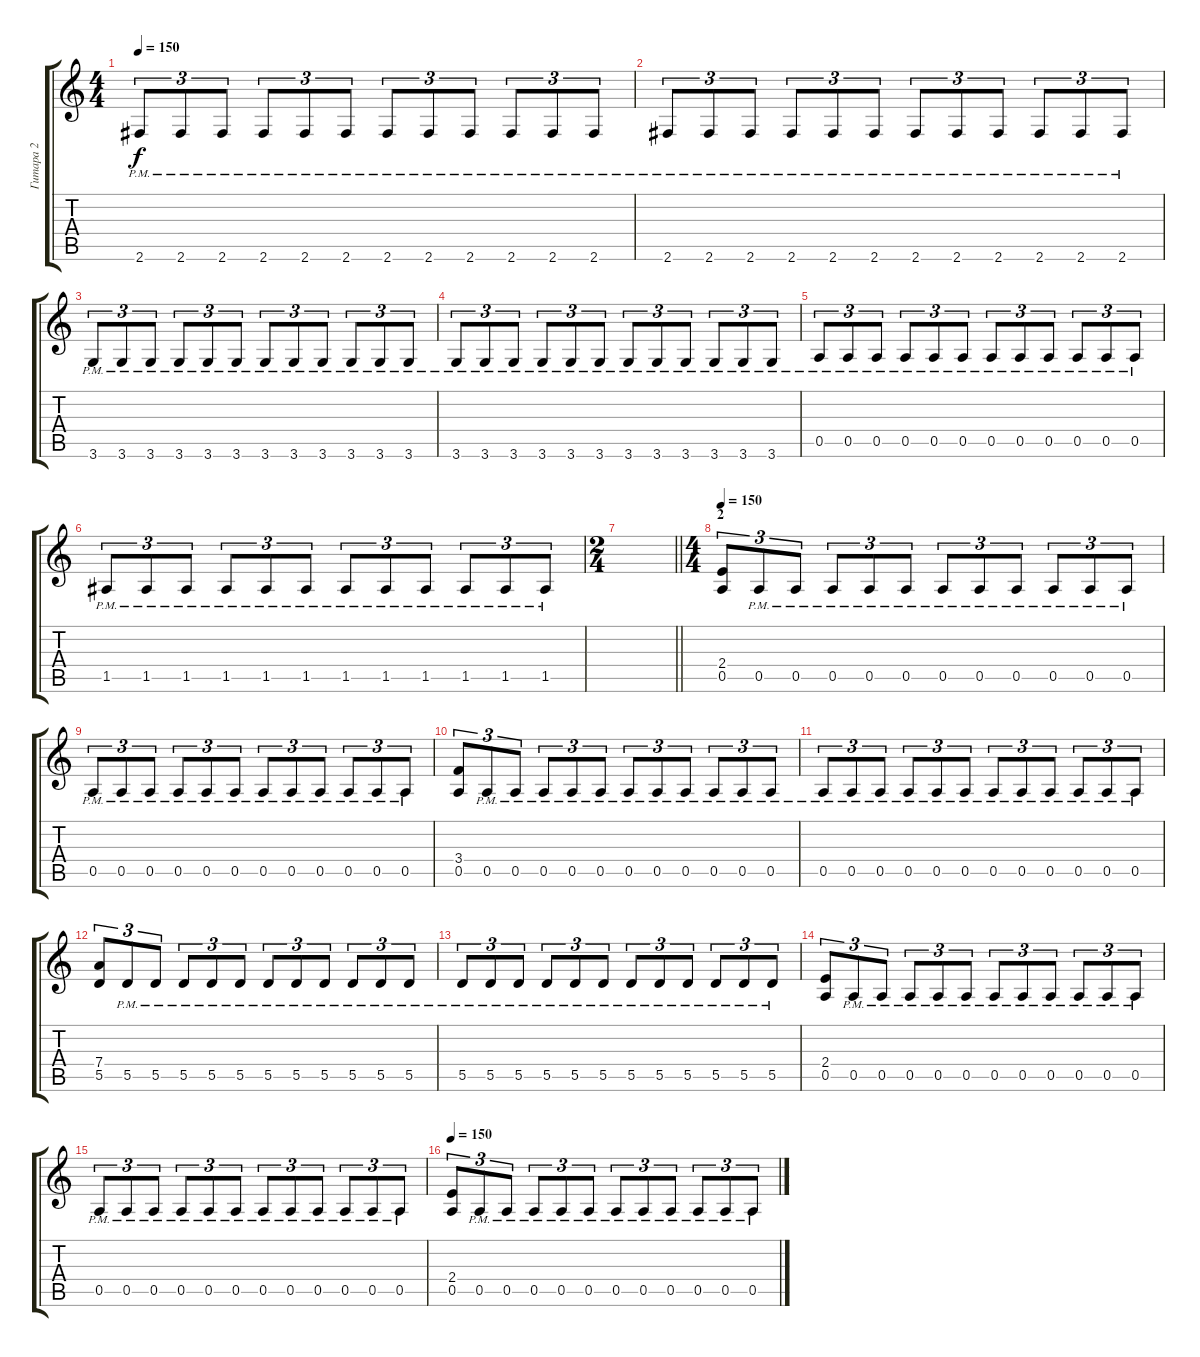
\track ("Гитара 2" "Гитара 2") {instrument distortionguitar}
\staff {score tabs}
\tuning (E4 B3 G3 D3 A2 E2) {hide}
\ts (4 4)
\tempo 150
\clef g2
\ks c
2.6{pm}.8{tu (3 2) dy f} 2.6{pm}.8{tu (3 2)} 2.6{pm}.8{tu (3 2)} 2.6{pm}.8{tu (3 2)} 2.6{pm}.8{tu (3 2)} 2.6{pm}.8{tu (3 2)} 2.6{pm}.8{tu (3 2)} 2.6{pm}.8{tu (3 2)} 2.6{pm}.8{tu (3 2)} 2.6{pm}.8{tu (3 2)} 2.6{pm}.8{tu (3 2)} 2.6{pm}.8{tu (3 2)} |
2.6{pm}.8{tu (3 2)} 2.6{pm}.8{tu (3 2)} 2.6{pm}.8{tu (3 2)} 2.6{pm}.8{tu (3 2)} 2.6{pm}.8{tu (3 2)} 2.6{pm}.8{tu (3 2)} 2.6{pm}.8{tu (3 2)} 2.6{pm}.8{tu (3 2)} 2.6{pm}.8{tu (3 2)} 2.6{pm}.8{tu (3 2)} 2.6{pm}.8{tu (3 2)} 2.6{pm}.8{tu (3 2)} |
3.6{pm}.8{tu (3 2)} 3.6{pm}.8{tu (3 2)} 3.6{pm}.8{tu (3 2)} 3.6{pm}.8{tu (3 2)} 3.6{pm}.8{tu (3 2)} 3.6{pm}.8{tu (3 2)} 3.6{pm}.8{tu (3 2)} 3.6{pm}.8{tu (3 2)} 3.6{pm}.8{tu (3 2)} 3.6{pm}.8{tu (3 2)} 3.6{pm}.8{tu (3 2)} 3.6{pm}.8{tu (3 2)} |
3.6{pm}.8{tu (3 2)} 3.6{pm}.8{tu (3 2)} 3.6{pm}.8{tu (3 2)} 3.6{pm}.8{tu (3 2)} 3.6{pm}.8{tu (3 2)} 3.6{pm}.8{tu (3 2)} 3.6{pm}.8{tu (3 2)} 3.6{pm}.8{tu (3 2)} 3.6{pm}.8{tu (3 2)} 3.6{pm}.8{tu (3 2)} 3.6{pm}.8{tu (3 2)} 3.6{pm}.8{tu (3 2)} |
0.5{pm}.8{tu (3 2)} 0.5{pm}.8{tu (3 2)} 0.5{pm}.8{tu (3 2)} 0.5{pm}.8{tu (3 2)} 0.5{pm}.8{tu (3 2)} 0.5{pm}.8{tu (3 2)} 0.5{pm}.8{tu (3 2)} 0.5{pm}.8{tu (3 2)} 0.5{pm}.8{tu (3 2)} 0.5{pm}.8{tu (3 2)} 0.5{pm}.8{tu (3 2)} 0.5{pm}.8{tu (3 2)} |
1.5{pm}.8{tu (3 2)} 1.5{pm}.8{tu (3 2)} 1.5{pm}.8{tu (3 2)} 1.5{pm}.8{tu (3 2)} 1.5{pm}.8{tu (3 2)} 1.5{pm}.8{tu (3 2)} 1.5{pm}.8{tu (3 2)} 1.5{pm}.8{tu (3 2)} 1.5{pm}.8{tu (3 2)} 1.5{pm}.8{tu (3 2)} 1.5{pm}.8{tu (3 2)} 1.5{pm}.8{tu (3 2)} |
\ts (2 4)
\barLineRight lightlight
|
\ts (4 4)
\section ("" "2")
\tempo 150
(2.4 0.5).8{tu (3 2)} 0.5{pm}.8{tu (3 2)} 0.5{pm}.8{tu (3 2)} 0.5{pm}.8{tu (3 2)} 0.5{pm}.8{tu (3 2)} 0.5{pm}.8{tu (3 2)} 0.5{pm}.8{tu (3 2)} 0.5{pm}.8{tu (3 2)} 0.5{pm}.8{tu (3 2)} 0.5{pm}.8{tu (3 2)} 0.5{pm}.8{tu (3 2)} 0.5{pm}.8{tu (3 2)} |
0.5{pm}.8{tu (3 2)} 0.5{pm}.8{tu (3 2)} 0.5{pm}.8{tu (3 2)} 0.5{pm}.8{tu (3 2)} 0.5{pm}.8{tu (3 2)} 0.5{pm}.8{tu (3 2)} 0.5{pm}.8{tu (3 2)} 0.5{pm}.8{tu (3 2)} 0.5{pm}.8{tu (3 2)} 0.5{pm}.8{tu (3 2)} 0.5{pm}.8{tu (3 2)} 0.5{pm}.8{tu (3 2)} |
(3.4 0.5).8{tu (3 2)} 0.5{pm}.8{tu (3 2)} 0.5{pm}.8{tu (3 2)} 0.5{pm}.8{tu (3 2)} 0.5{pm}.8{tu (3 2)} 0.5{pm}.8{tu (3 2)} 0.5{pm}.8{tu (3 2)} 0.5{pm}.8{tu (3 2)} 0.5{pm}.8{tu (3 2)} 0.5{pm}.8{tu (3 2)} 0.5{pm}.8{tu (3 2)} 0.5{pm}.8{tu (3 2)} |
0.5{pm}.8{tu (3 2)} 0.5{pm}.8{tu (3 2)} 0.5{pm}.8{tu (3 2)} 0.5{pm}.8{tu (3 2)} 0.5{pm}.8{tu (3 2)} 0.5{pm}.8{tu (3 2)} 0.5{pm}.8{tu (3 2)} 0.5{pm}.8{tu (3 2)} 0.5{pm}.8{tu (3 2)} 0.5{pm}.8{tu (3 2)} 0.5{pm}.8{tu (3 2)} 0.5{pm}.8{tu (3 2)} |
(7.4 5.5).8{tu (3 2)} 5.5{pm}.8{tu (3 2)} 5.5{pm}.8{tu (3 2)} 5.5{pm}.8{tu (3 2)} 5.5{pm}.8{tu (3 2)} 5.5{pm}.8{tu (3 2)} 5.5{pm}.8{tu (3 2)} 5.5{pm}.8{tu (3 2)} 5.5{pm}.8{tu (3 2)} 5.5{pm}.8{tu (3 2)} 5.5{pm}.8{tu (3 2)} 5.5{pm}.8{tu (3 2)} |
5.5{pm}.8{tu (3 2)} 5.5{pm}.8{tu (3 2)} 5.5{pm}.8{tu (3 2)} 5.5{pm}.8{tu (3 2)} 5.5{pm}.8{tu (3 2)} 5.5{pm}.8{tu (3 2)} 5.5{pm}.8{tu (3 2)} 5.5{pm}.8{tu (3 2)} 5.5{pm}.8{tu (3 2)} 5.5{pm}.8{tu (3 2)} 5.5{pm}.8{tu (3 2)} 5.5{pm}.8{tu (3 2)} |
(2.4 0.5).8{tu (3 2)} 0.5{pm}.8{tu (3 2)} 0.5{pm}.8{tu (3 2)} 0.5{pm}.8{tu (3 2)} 0.5{pm}.8{tu (3 2)} 0.5{pm}.8{tu (3 2)} 0.5{pm}.8{tu (3 2)} 0.5{pm}.8{tu (3 2)} 0.5{pm}.8{tu (3 2)} 0.5{pm}.8{tu (3 2)} 0.5{pm}.8{tu (3 2)} 0.5{pm}.8{tu (3 2)} |
0.5{pm}.8{tu (3 2)} 0.5{pm}.8{tu (3 2)} 0.5{pm}.8{tu (3 2)} 0.5{pm}.8{tu (3 2)} 0.5{pm}.8{tu (3 2)} 0.5{pm}.8{tu (3 2)} 0.5{pm}.8{tu (3 2)} 0.5{pm}.8{tu (3 2)} 0.5{pm}.8{tu (3 2)} 0.5{pm}.8{tu (3 2)} 0.5{pm}.8{tu (3 2)} 0.5{pm}.8{tu (3 2)} |
\tempo 150
(2.4 0.5).8{tu (3 2)} 0.5{pm}.8{tu (3 2)} 0.5{pm}.8{tu (3 2)} 0.5{pm}.8{tu (3 2)} 0.5{pm}.8{tu (3 2)} 0.5{pm}.8{tu (3 2)} 0.5{pm}.8{tu (3 2)} 0.5{pm}.8{tu (3 2)} 0.5{pm}.8{tu (3 2)} 0.5{pm}.8{tu (3 2)} 0.5{pm}.8{tu (3 2)} 0.5{pm}.8{tu (3 2)}
